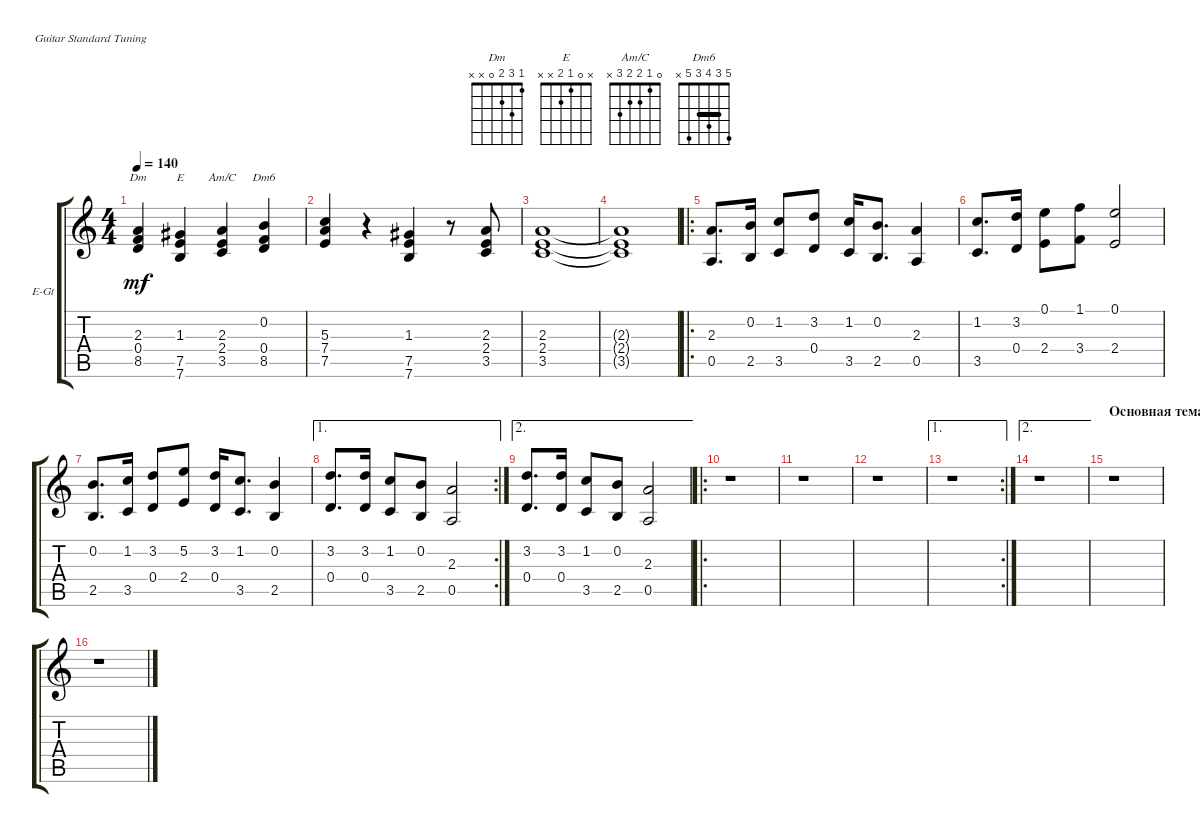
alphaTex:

\bracketExtendMode groupsimilarinstruments
\firstSystemTrackNameOrientation horizontal
\otherSystemsTrackNameOrientation horizontal
\track ("ГИТАРА" "E-Gt") {solo instrument electricguitarclean}
\staff {score tabs}
\tuning (E4 B3 G3 D3 A2 E2)
\chord ("Dm" 1 3 2 0 x x)
\chord ("E" x 0 1 2 x x)
\chord ("Am/C" 0 1 2 2 3 x)
\chord ("Dm6" 5 3 4 3 5 x) {barre 3}
\ts (4 4)
\tempo 140
\clef g2
\scale
0.655367
\ks c
(0.4 8.5 2.3).4{ch "Dm" dy mf instrument electricguitarclean} (7.6 7.5 1.3).4{ch "E"} (3.5 2.4 2.3).4{ch "Am/C"} (0.4 8.5 0.2).4{ch "Dm6"} |
\scale
0.344633 (7.5 7.4 5.3).4 r.4 (7.6 7.5 1.3).4 r.8 (3.5 2.4 2.3).8 |
\scale
0.5 (3.5 2.4 2.3).1 |
\scale
0.5 (3.5{t} 2.4{t} 2.3{t}).1 |
\ro
\scale
0.5 (0.5 2.3).8{d} (2.5 0.2).16 (3.5 1.2).8 (0.4 3.2).8 (3.5 1.2).16 (2.5 0.2).8{d} (0.5 2.3).4 |
\scale
0.5 (3.5 1.2).8{d} (0.4 3.2).16 (2.4 0.1).8 (3.4 1.1).8 (2.4 0.1).2 |
\scale
0.5 (2.5 0.2).8{d} (3.5 1.2).16 (0.4 3.2).8 (2.4 5.2).8 (0.4 3.2).16 (3.5 1.2).8{d} (2.5 0.2).4 |
\ae 1
\rc 2
\scale
0.5 (3.2 0.4).8{d} (3.2 0.4).16 (1.2 3.5).8 (0.2 2.5).8 (2.3 0.5).2 |
\ae 2
(3.2 0.4).8{d} (3.2 0.4).16 (1.2 3.5).8 (0.2 2.5).8 (2.3 0.5).2 |
\ro
r.1 |
r.1 |
r.1 |
\ae 1
\rc 2
r.1 |
\ae 2
r.1 |
\section ("" "Основная тема")
r.1 |
r.1
